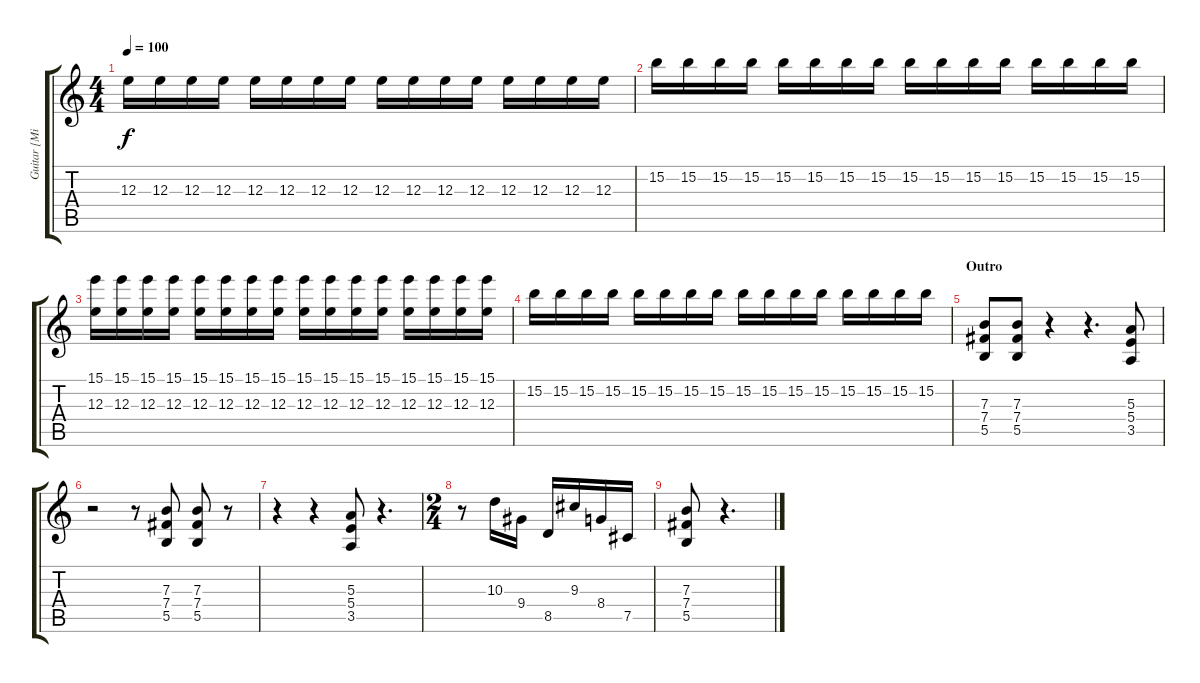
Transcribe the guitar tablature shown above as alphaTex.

\track ("Guitar [Mike Smith]" "Guitar [Mi") {instrument distortionguitar}
\staff {score tabs}
\tuning (Db4 Ab3 E3 B2 Gb2 B1) {hide}
\ts (4 4)
\tempo 100
\clef g2
\ks c
12.3.16{dy f} 12.3.16 12.3.16 12.3.16 12.3.16 12.3.16 12.3.16 12.3.16 12.3.16 12.3.16 12.3.16 12.3.16 12.3.16 12.3.16 12.3.16 12.3.16 |
15.2.16 15.2.16 15.2.16 15.2.16 15.2.16 15.2.16 15.2.16 15.2.16 15.2.16 15.2.16 15.2.16 15.2.16 15.2.16 15.2.16 15.2.16 15.2.16 |
(15.1 12.3).16 (15.1 12.3).16 (15.1 12.3).16 (15.1 12.3).16 (15.1 12.3).16 (15.1 12.3).16 (15.1 12.3).16 (15.1 12.3).16 (15.1 12.3).16 (15.1 12.3).16 (15.1 12.3).16 (15.1 12.3).16 (15.1 12.3).16 (15.1 12.3).16 (15.1 12.3).16 (15.1 12.3).16 |
15.2.16 15.2.16 15.2.16 15.2.16 15.2.16 15.2.16 15.2.16 15.2.16 15.2.16 15.2.16 15.2.16 15.2.16 15.2.16 15.2.16 15.2.16 15.2.16 |
\section ("" "Outro")
(7.3 7.4 5.5).8{balance 16} (7.3 7.4 5.5).8 r.4 r.4{d} (5.3 5.4 3.5).8 |
r.2 r.8 (7.3 7.4 5.5).8 (7.3 7.4 5.5).8 r.8 |
r.4 r.4 (5.3 5.4 3.5).8 r.4{d} |
\ts (2 4)
r.8 10.3.16 9.4.16 8.5.16 9.3.16 8.4.16 7.5.16 |
(7.3 7.4 5.5).8 r.4{d}
